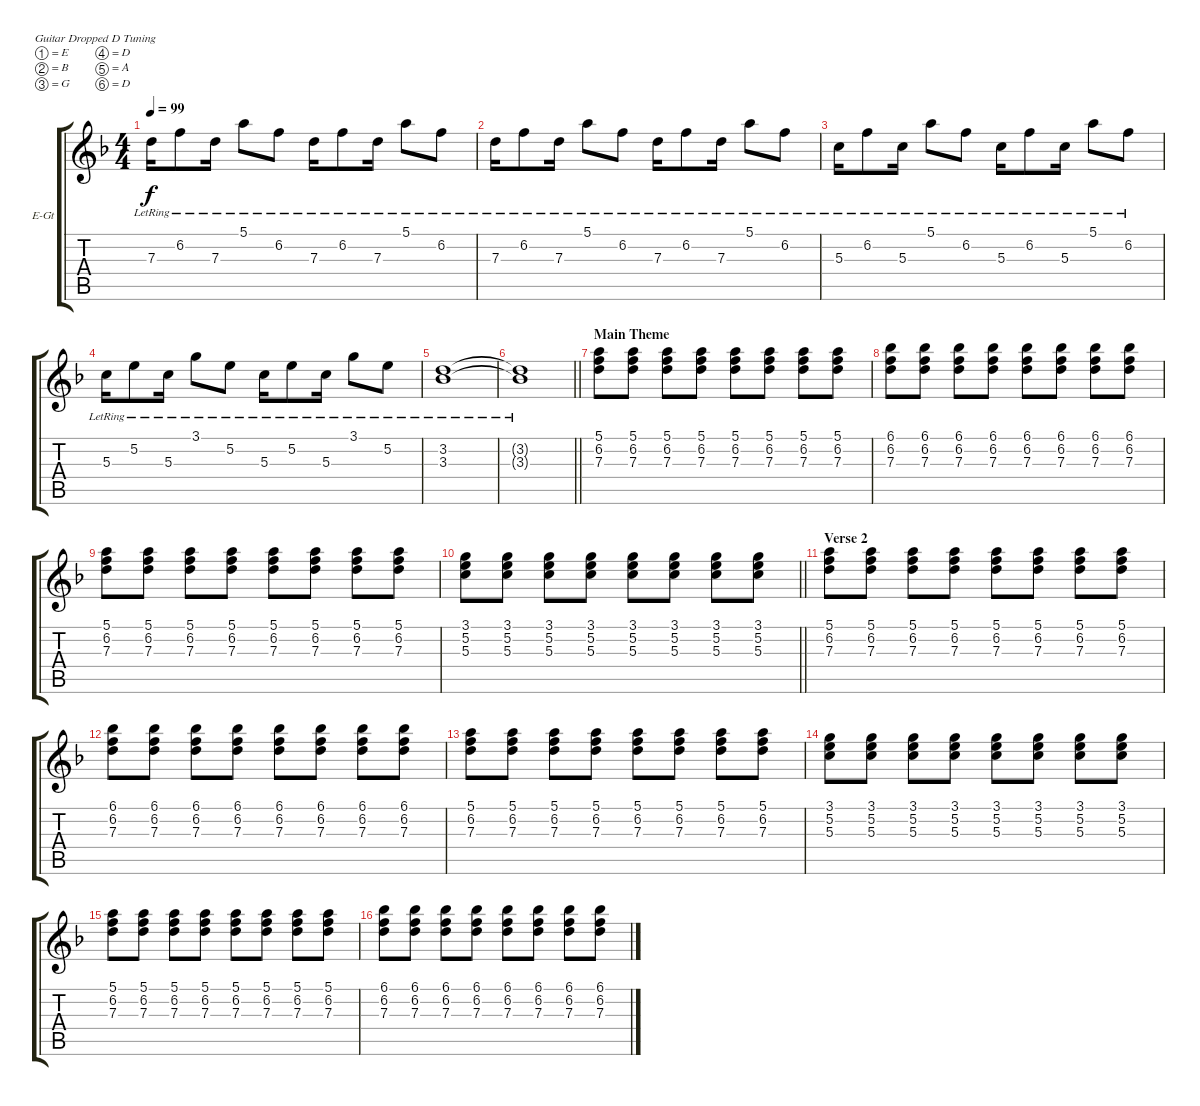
\bracketExtendMode groupsimilarinstruments
\firstSystemTrackNameOrientation horizontal
\otherSystemsTrackNameOrientation horizontal
\track ("Deryck Whibley - Guitar 2 (lead)" "E-Gt") {instrument electricguitarclean}
\staff {score tabs}
\tuning (E4 B3 G3 D3 A2 D2)
\ts (4 4)
\tempo 99
\clef g2
\ks f
7.3{lr}.16{dy f} 6.2{lr}.8 7.3{lr}.16 5.1{lr}.8 6.2{lr}.8 7.3{lr}.16 6.2{lr}.8 7.3{lr}.16 5.1{lr}.8 6.2{lr}.8 |
7.3{lr}.16 6.2{lr}.8 7.3{lr}.16 5.1{lr}.8 6.2{lr}.8 7.3{lr}.16 6.2{lr}.8 7.3{lr}.16 5.1{lr}.8 6.2{lr}.8 |
5.3{lr}.16 6.2{lr}.8 5.3{lr}.16 5.1{lr}.8 6.2{lr}.8 5.3{lr}.16 6.2{lr}.8 5.3{lr}.16 5.1{lr}.8 6.2{lr}.8 |
5.3{lr}.16 5.2{lr}.8 5.3{lr}.16 3.1{lr}.8 5.2{lr}.8 5.3{lr}.16 5.2{lr}.8 5.3{lr}.16 3.1{lr}.8 5.2{lr}.8 |
(3.2{lr} 3.3{lr}).1 |
\barLineRight lightlight
(3.2{lr t} 3.3{lr t}).1 |
\section ("" "Main Theme")
(5.1 6.2 7.3).8 (5.1 6.2 7.3).8 (5.1 6.2 7.3).8 (5.1 6.2 7.3).8 (5.1 6.2 7.3).8 (5.1 6.2 7.3).8 (5.1 6.2 7.3).8 (5.1 6.2 7.3).8 |
(6.1 6.2 7.3).8 (6.1 6.2 7.3).8 (6.1 6.2 7.3).8 (6.1 6.2 7.3).8 (6.1 6.2 7.3).8 (6.1 6.2 7.3).8 (6.1 6.2 7.3).8 (6.1 6.2 7.3).8 |
(5.1 6.2 7.3).8 (5.1 6.2 7.3).8 (5.1 6.2 7.3).8 (5.1 6.2 7.3).8 (5.1 6.2 7.3).8 (5.1 6.2 7.3).8 (5.1 6.2 7.3).8 (5.1 6.2 7.3).8 |
\barLineRight lightlight
(3.1 5.2 5.3).8 (3.1 5.2 5.3).8 (3.1 5.2 5.3).8 (3.1 5.2 5.3).8 (3.1 5.2 5.3).8 (3.1 5.2 5.3).8 (3.1 5.2 5.3).8 (3.1 5.2 5.3).8 |
\section ("" "Verse 2")
(5.1 6.2 7.3).8 (5.1 6.2 7.3).8 (5.1 6.2 7.3).8 (5.1 6.2 7.3).8 (5.1 6.2 7.3).8 (5.1 6.2 7.3).8 (5.1 6.2 7.3).8 (5.1 6.2 7.3).8 |
(6.1 6.2 7.3).8 (6.1 6.2 7.3).8 (6.1 6.2 7.3).8 (6.1 6.2 7.3).8 (6.1 6.2 7.3).8 (6.1 6.2 7.3).8 (6.1 6.2 7.3).8 (6.1 6.2 7.3).8 |
(5.1 6.2 7.3).8 (5.1 6.2 7.3).8 (5.1 6.2 7.3).8 (5.1 6.2 7.3).8 (5.1 6.2 7.3).8 (5.1 6.2 7.3).8 (5.1 6.2 7.3).8 (5.1 6.2 7.3).8 |
(3.1 5.2 5.3).8 (3.1 5.2 5.3).8 (3.1 5.2 5.3).8 (3.1 5.2 5.3).8 (3.1 5.2 5.3).8 (3.1 5.2 5.3).8 (3.1 5.2 5.3).8 (3.1 5.2 5.3).8 |
(5.1 6.2 7.3).8 (5.1 6.2 7.3).8 (5.1 6.2 7.3).8 (5.1 6.2 7.3).8 (5.1 6.2 7.3).8 (5.1 6.2 7.3).8 (5.1 6.2 7.3).8 (5.1 6.2 7.3).8 |
(6.1 6.2 7.3).8 (6.1 6.2 7.3).8 (6.1 6.2 7.3).8 (6.1 6.2 7.3).8 (6.1 6.2 7.3).8 (6.1 6.2 7.3).8 (6.1 6.2 7.3).8 (6.1 6.2 7.3).8
